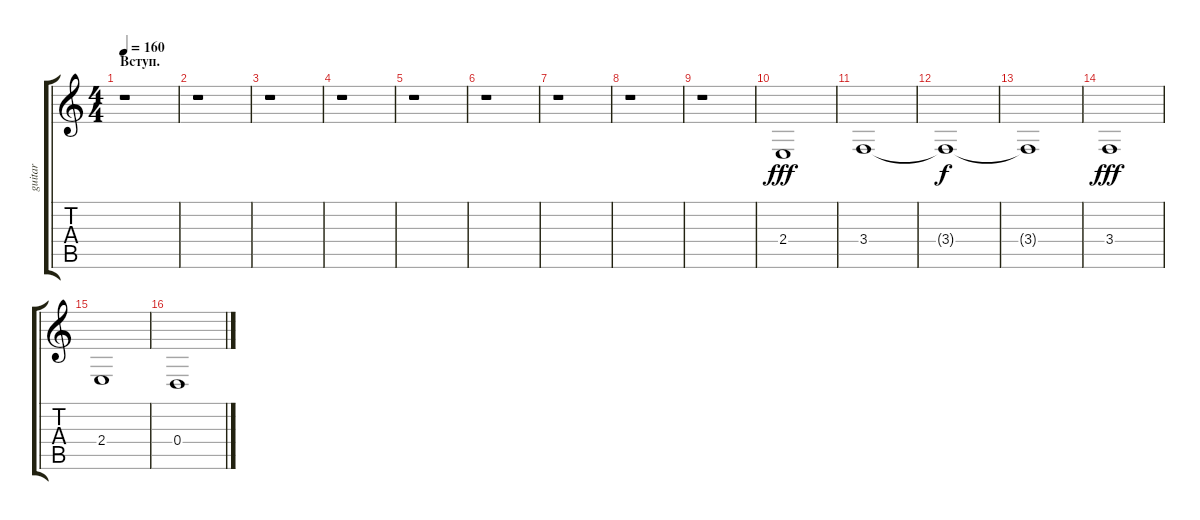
\track ("guitar" "guitar") {instrument churchorgan}
\staff {score tabs}
\tuning (E4 B3 G3 D3 A2 E2) {hide}
\ts (4 4)
\section ("" "Вступ.")
\tempo 160
\clef g2
\ks c
r.1{dy fff instrument churchorgan} |
r.1 |
r.1 |
r.1 |
r.1 |
r.1 |
r.1 |
r.1 |
r.1 |
2.4.1 |
3.4.1 |
3.4{t}.1{dy f} |
3.4{t}.1 |
3.4.1{dy fff} |
2.4.1 |
0.4.1
